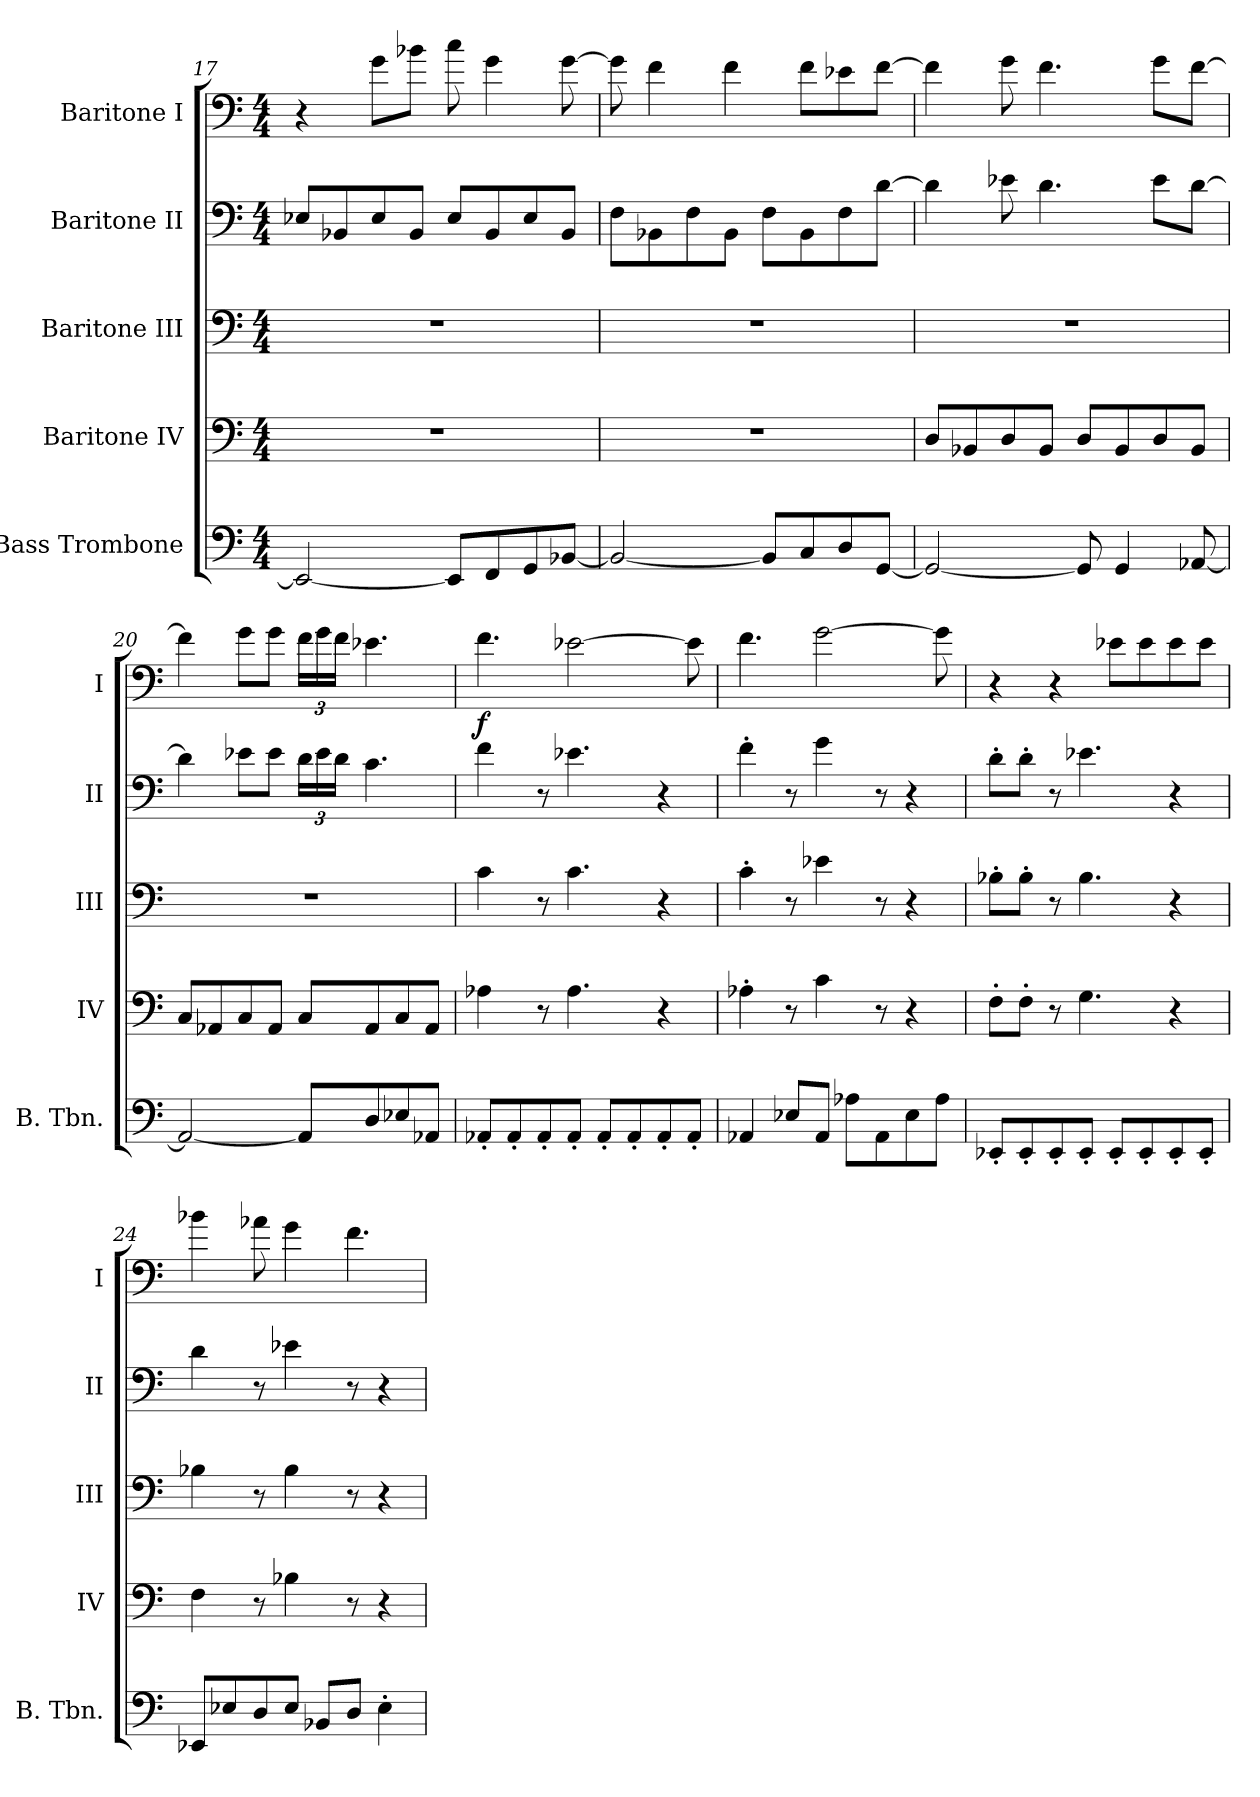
**kern	**kern	**kern	**kern	**kern	**dynam
*part5	*part4	*part3	*part2	*part1	*part1
*staff5	*staff4	*staff3	*staff2	*staff1	*staff1
*I"Bass Trombone	*I"Baritone IV	*I"Baritone III	*I"Baritone II	*I"Baritone I	*
*I'B. Tbn.	*I'IV	*I'III	*I'II	*I'I	*
*clefF4	*clefF4	*clefF4	*clefF4	*clefF4	*
*k[]	*k[]	*k[]	*k[]	*k[]	*
*M4/4	*M4/4	*M4/4	*M4/4	*M4/4	*
=17	=17	=17	=17	=17	=17
2EE-/_	1r	1r	8E-X/L	4r	.
.	.	.	8BB-X/	.	.
.	.	.	8E-/	8g\L	.
.	.	.	8BB-/J	8b-X\J	.
8EE-/L]	.	.	8E-/L	8cc\	.
8FF/	.	.	8BB-/	4g\	.
8GG/	.	.	8E-/	.	.
[8BB-X/J	.	.	8BB-/J	[8g\	.
=18	=18	=18	=18	=18	=18
2BB-/_	1r	1r	8F\L	8g\]	.
.	.	.	8BB-X\	4f\	.
.	.	.	8F\	.	.
.	.	.	8BB-\J	4f\	.
8BB-/L]	.	.	8F\L	.	.
8C/	.	.	8BB-\	8f\L	.
8D/	.	.	8F\	8e-X\	.
[8GG/J	.	.	[8d\J	[8f\J	.
=19	=19	=19	=19	=19	=19
2GG/_	8D/L	1r	4d\]	4f\]	.
.	8BB-X/	.	.	.	.
.	8D/	.	8e-X\	8g\	.
.	8BB-/J	.	4.d\	4.f\	.
8GG/]	8D/L	.	.	.	.
4GG/	8BB-/	.	.	.	.
.	8D/	.	8e-\L	8g\L	.
[8AA-X/	8BB-/J	.	[8d\J	[8f\J	.
!!LO:LB:g=z
=20	=20	=20	=20	=20	=20
2AA-/_	8C/L	1r	4d\]	4f\]	.
.	8AA-X/	.	.	.	.
.	8C/	.	8e-X\L	8g\L	.
.	8AA-/J	.	8e-\J	8g\J	.
*	*	*	*Xbrackettup	*Xbrackettup	*
8AA-/L]	8C/L	.	24d\LL	24f\LL	.
.	.	.	24e-\	24g\	.
.	.	.	24d\JJ	24f\JJ	.
8D/	8AA-/	.	4.c\	4.e-X\	.
8E-X/	8C/	.	.	.	.
8AA-X/J	8AA-/J	.	.	.	.
=21	=21	=21	=21	=21	=21
!	!	!	!	!	!LO:DY:b
8AA-X'/L	4A-X\	4c\	4f\	4.f\	f
8AA-'/	.	.	.	.	.
8AA-'/	8r	8r	8r	.	.
8AA-'/J	4.A-\	4.c\	4.e-X\	[2e-X\	.
8AA-'/L	.	.	.	.	.
8AA-'/	.	.	.	.	.
8AA-'/	4r	4r	4r	.	.
8AA-'/J	.	.	.	8e-\]	.
=22	=22	=22	=22	=22	=22
4AA-X/	4A-X'\	4c'\	4f'\	4.f\	.
8E-X/L	8r	8r	8r	.	.
8AA-/J	4c\	4e-X\	4g\	[2g\	.
8A-X\L	.	.	.	.	.
8AA-\	8r	8r	8r	.	.
8E-\	4r	4r	4r	.	.
8A-\J	.	.	.	8g\]	.
=23	=23	=23	=23	=23	=23
8EE-X'/L	8F'\L	8B-X'\L	8d'\L	4r	.
8EE-'/	8F'\J	8B-'\J	8d'\J	.	.
8EE-'/	8r	8r	8r	4r	.
8EE-'/J	4.G\	4.B-\	4.e-X\	.	.
8EE-'/L	.	.	.	8e-X\L	.
8EE-'/	.	.	.	8e-\	.
8EE-'/	4r	4r	4r	8e-\	.
8EE-'/J	.	.	.	8e-\J	.
!!LO:PB:g=z
=24	=24	=24	=24	=24	=24
8EE-X/L	4F\	4B-X\	4d\	4b-X\	.
8E-X/	.	.	.	.	.
8D/	8r	8r	8r	8a-X\	.
8E-/J	4B-X\	4B-\	4e-X\	4g\	.
8BB-X/L	.	.	.	.	.
8D/J	8r	8r	8r	4.f\	.
4E-'\	4r	4r	4r	.	.
=	=	=	=	=	=
*-	*-	*-	*-	*-	*-
